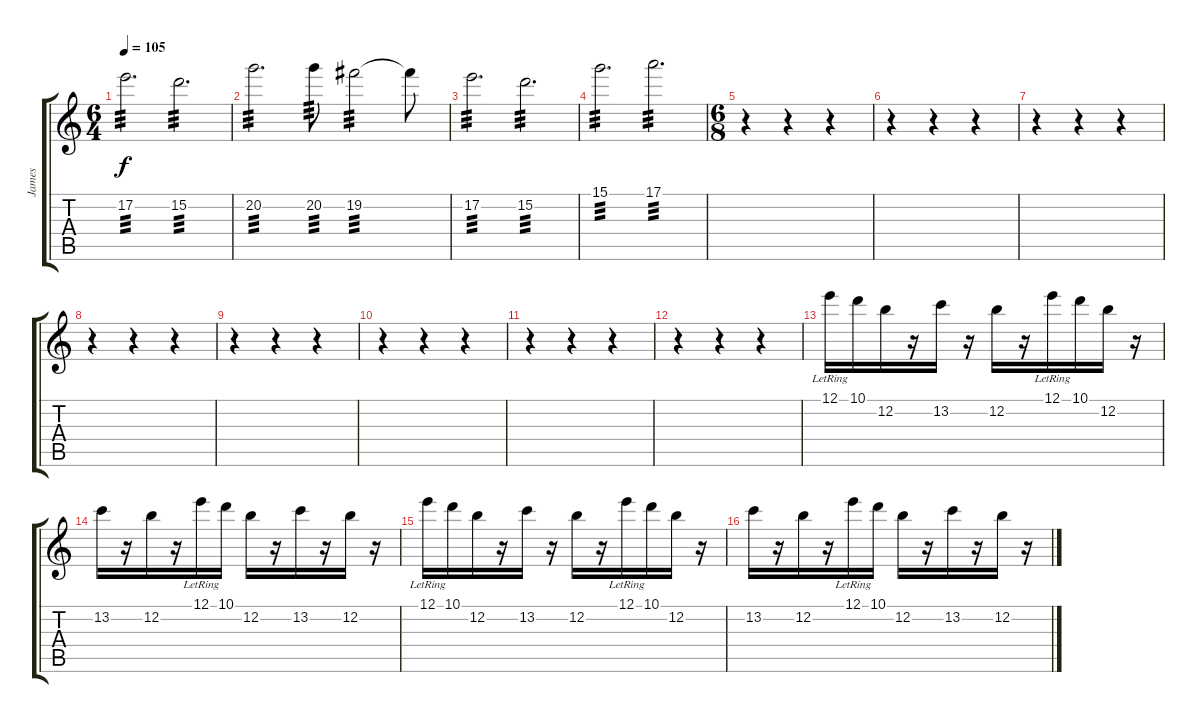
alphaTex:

\track ("James" "James") {instrument electricguitarjazz}
\staff {score tabs}
\tuning (E4 B3 G3 D3 A2 D2) {hide}
\ts (6 4)
\tempo 105
\clef g2
\ks c
17.2.2{d tp 3 dy f} 15.2.2{d tp 3} |
20.2.2{d tp 3} 20.2.8{tp 3} 19.2.2{tp 3} 19.2{t}.8 |
17.2.2{d tp 3} 15.2.2{d tp 3} |
15.1.2{d tp 3} 17.1.2{d tp 3} |
\ts (6 8)
r.4 r.4 r.4 |
r.4 r.4 r.4 |
r.4 r.4 r.4 |
r.4 r.4 r.4 |
r.4 r.4 r.4 |
r.4 r.4 r.4 |
r.4 r.4 r.4 |
r.4 r.4 r.4 |
12.1{lr}.16{volume 14 instrument electricguitarjazz} 10.1.16 12.2.16 r.16 13.2.16 r.16 12.2.16 r.16 12.1{lr}.16 10.1.16 12.2.16 r.16 |
13.2.16 r.16 12.2.16 r.16 12.1{lr}.16 10.1.16 12.2.16 r.16 13.2.16 r.16 12.2.16 r.16 |
12.1{lr}.16 10.1.16 12.2.16 r.16 13.2.16 r.16 12.2.16 r.16 12.1{lr}.16 10.1.16 12.2.16 r.16 |
13.2.16 r.16 12.2.16 r.16 12.1{lr}.16 10.1.16 12.2.16 r.16 13.2.16 r.16 12.2.16 r.16
